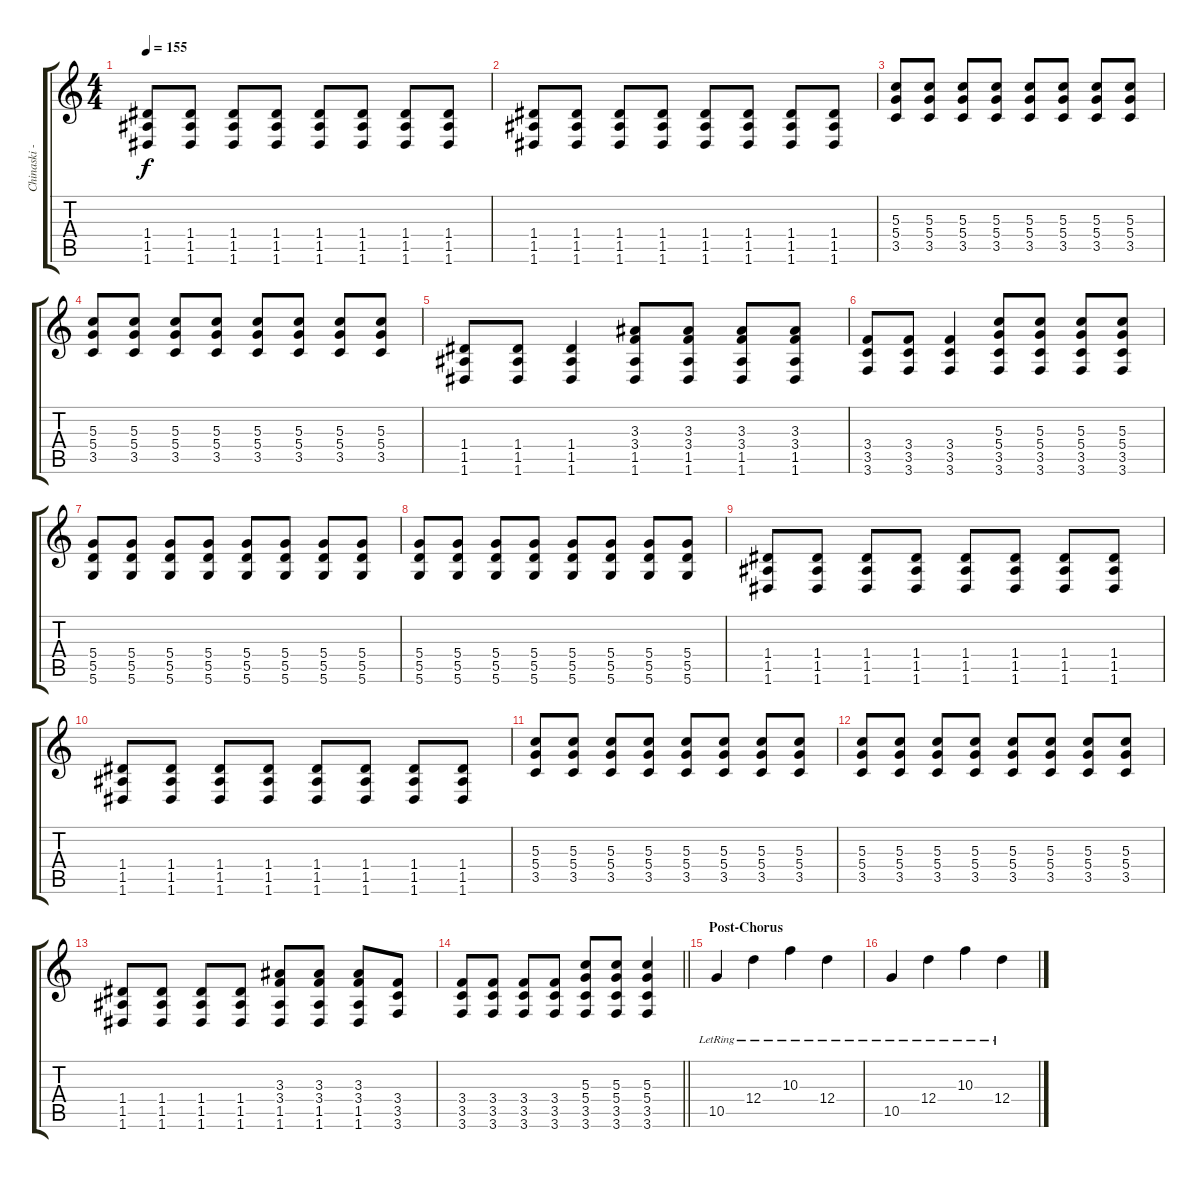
\track ("Chinaski - Guitar 2" "Chinaski -") {instrument distortionguitar}
\staff {score tabs}
\tuning (E4 B3 G3 D3 A2 D2) {hide}
\ts (4 4)
\tempo 155
\clef g2
\ks c
(1.4 1.5 1.6).8{dy f} (1.4 1.5 1.6).8 (1.4 1.5 1.6).8 (1.4 1.5 1.6).8 (1.4 1.5 1.6).8 (1.4 1.5 1.6).8 (1.4 1.5 1.6).8 (1.4 1.5 1.6).8 |
(1.4 1.5 1.6).8 (1.4 1.5 1.6).8 (1.4 1.5 1.6).8 (1.4 1.5 1.6).8 (1.4 1.5 1.6).8 (1.4 1.5 1.6).8 (1.4 1.5 1.6).8 (1.4 1.5 1.6).8 |
(5.3 5.4 3.5).8 (5.3 5.4 3.5).8 (5.3 5.4 3.5).8 (5.3 5.4 3.5).8 (5.3 5.4 3.5).8 (5.3 5.4 3.5).8 (5.3 5.4 3.5).8 (5.3 5.4 3.5).8 |
(5.3 5.4 3.5).8 (5.3 5.4 3.5).8 (5.3 5.4 3.5).8 (5.3 5.4 3.5).8 (5.3 5.4 3.5).8 (5.3 5.4 3.5).8 (5.3 5.4 3.5).8 (5.3 5.4 3.5).8 |
(1.4 1.5 1.6).8 (1.4 1.5 1.6).8 (1.4 1.5 1.6).4 (3.3 3.4 1.5 1.6).8 (3.3 3.4 1.5 1.6).8 (3.3 3.4 1.5 1.6).8 (3.3 3.4 1.5 1.6).8 |
(3.4 3.5 3.6).8 (3.4 3.5 3.6).8 (3.4 3.5 3.6).4 (5.3 5.4 3.5 3.6).8 (5.3 5.4 3.5 3.6).8 (5.3 5.4 3.5 3.6).8 (5.3 5.4 3.5 3.6).8 |
(5.4 5.5 5.6).8 (5.4 5.5 5.6).8 (5.4 5.5 5.6).8 (5.4 5.5 5.6).8 (5.4 5.5 5.6).8 (5.4 5.5 5.6).8 (5.4 5.5 5.6).8 (5.4 5.5 5.6).8 |
(5.4 5.5 5.6).8 (5.4 5.5 5.6).8 (5.4 5.5 5.6).8 (5.4 5.5 5.6).8 (5.4 5.5 5.6).8 (5.4 5.5 5.6).8 (5.4 5.5 5.6).8 (5.4 5.5 5.6).8 |
(1.4 1.5 1.6).8 (1.4 1.5 1.6).8 (1.4 1.5 1.6).8 (1.4 1.5 1.6).8 (1.4 1.5 1.6).8 (1.4 1.5 1.6).8 (1.4 1.5 1.6).8 (1.4 1.5 1.6).8 |
(1.4 1.5 1.6).8 (1.4 1.5 1.6).8 (1.4 1.5 1.6).8 (1.4 1.5 1.6).8 (1.4 1.5 1.6).8 (1.4 1.5 1.6).8 (1.4 1.5 1.6).8 (1.4 1.5 1.6).8 |
(5.3 5.4 3.5).8 (5.3 5.4 3.5).8 (5.3 5.4 3.5).8 (5.3 5.4 3.5).8 (5.3 5.4 3.5).8 (5.3 5.4 3.5).8 (5.3 5.4 3.5).8 (5.3 5.4 3.5).8 |
(5.3 5.4 3.5).8 (5.3 5.4 3.5).8 (5.3 5.4 3.5).8 (5.3 5.4 3.5).8 (5.3 5.4 3.5).8 (5.3 5.4 3.5).8 (5.3 5.4 3.5).8 (5.3 5.4 3.5).8 |
(1.4 1.5 1.6).8 (1.4 1.5 1.6).8 (1.4 1.5 1.6).8 (1.4 1.5 1.6).8 (3.3 3.4 1.5 1.6).8 (3.3 3.4 1.5 1.6).8 (3.3 3.4 1.5 1.6).8 (3.4 3.5 3.6).8 |
\barLineRight lightlight
(3.4 3.5 3.6).8 (3.4 3.5 3.6).8 (3.4 3.5 3.6).8 (3.4 3.5 3.6).8 (5.3 5.4 3.5 3.6).8 (5.3 5.4 3.5 3.6).8 (5.3 5.4 3.5 3.6).4 |
\section ("" "Post-Chorus")
10.5{lr}.4 12.4{lr}.4 10.3{lr}.4 12.4{lr}.4 |
10.5{lr}.4 12.4{lr}.4 10.3{lr}.4 12.4{lr}.4
